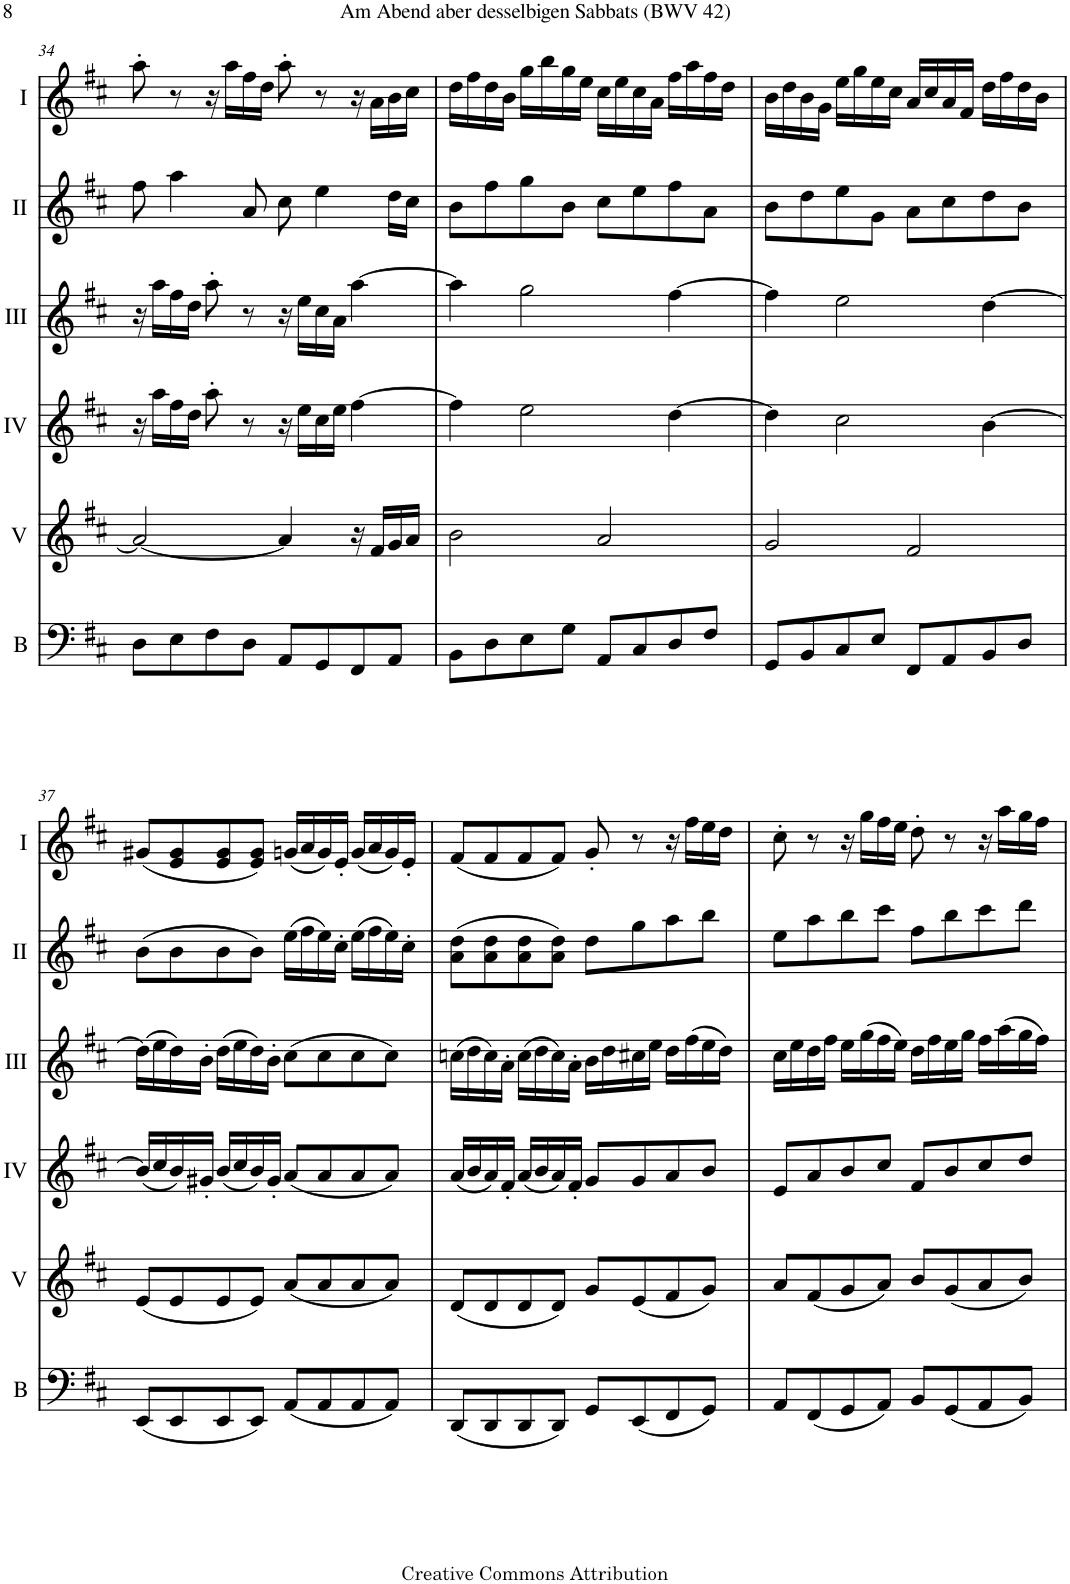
**kern	**kern	**kern	**kern	**kern	**kern
*part6	*part5	*part4	*part3	*part2	*part1
*staff6	*staff5	*staff4	*staff3	*staff2	*staff1
*I"Bass	*I"Acc. 5	*I"Acc. 4	*I"Acc. 3	*I"Acc. 2	*I"Acc. 1
*I'B	*	*	*	*	*
!!LO:PB:g=z
*clefF4	*clefG2	*clefG2	*clefG2	*clefG2	*clefG2
*Trd7c12	*Trd7c12	*	*	*Trd7c12	*
*k[f#c#]	*k[f#c#]	*k[f#c#]	*k[f#c#]	*k[f#c#]	*k[f#c#]
*M2/2	*M2/2	*M2/2	*M2/2	*M2/2	*M2/2
*met(c|)	*met(c|)	*met(c|)	*met(c|)	*met(c|)	*met(c|)
=34	=34	=34	=34	=34	=34
8D\L	2a/_	16r	16r	8ff#\	8aa'\
.	.	16aa\LL	16aa\LL	.	.
8E\	.	16ff#\	16ff#\	4aa\	8r
.	.	16dd\JJ	16dd\JJ	.	.
8F#\	.	8aa'\	8aa'\	.	16r
.	.	.	.	.	16aa\LL
8D\J	.	8r	8r	8a/	16ff#\
.	.	.	.	.	16dd\JJ
8AA/L	4a/]	16r	16r	8cc#\	8aa'\
.	.	16ee\LL	16ee\LL	.	.
8GG/	.	16cc#\	16cc#\	4ee\	8r
.	.	16ee\JJ	16a\JJ	.	.
8FF#/	16r	[4ff#\	[4aa\	.	16r
.	16f#/LL	.	.	.	16a\LL
8AA/J	16g/	.	.	16dd\LL	16b\
.	16a/JJ	.	.	16cc#\JJ	16cc#\JJ
=35	=35	=35	=35	=35	=35
8BB\L	2b\	4ff#\]	4aa\]	8b\L	16dd\LL
.	.	.	.	.	16ff#\
8D\	.	.	.	8ff#\	16dd\
.	.	.	.	.	16b\JJ
8E\	.	2ee\	2gg\	8gg\	16gg\LL
.	.	.	.	.	16bb\
8G\J	.	.	.	8b\J	16gg\
.	.	.	.	.	16ee\JJ
8AA/L	2a/	.	.	8cc#\L	16cc#\LL
.	.	.	.	.	16ee\
8C#/	.	.	.	8ee\	16cc#\
.	.	.	.	.	16a\JJ
8D/	.	[4dd\	[4ff#\	8ff#\	16ff#\LL
.	.	.	.	.	16aa\
8F#/J	.	.	.	8a\J	16ff#\
.	.	.	.	.	16dd\JJ
=36	=36	=36	=36	=36	=36
8GG/L	2g/	4dd\]	4ff#\]	8b\L	16b\LL
.	.	.	.	.	16dd\
8BB/	.	.	.	8dd\	16b\
.	.	.	.	.	16g\JJ
8C#/	.	2cc#\	2ee\	8ee\	16ee\LL
.	.	.	.	.	16gg\
8E/J	.	.	.	8g\J	16ee\
.	.	.	.	.	16cc#\JJ
8FF#/L	2f#/	.	.	8a\L	16a/LL
.	.	.	.	.	16cc#/
8AA/	.	.	.	8cc#\	16a/
.	.	.	.	.	16f#/JJ
8BB/	.	[4b\	[4dd\	8dd\	16dd\LL
.	.	.	.	.	16ff#\
8D/J	.	.	.	8b\J	16dd\
.	.	.	.	.	16b\JJ
!!LO:LB:g=z
=37	=37	=37	=37	=37	=37
(8EE/L	(8e/L	(16b/LL]	(16dd\LL]	(8b\L	(8g#X/L
.	.	16cc#/	16ee\	.	.
8EE/	8e/	16b/)	16dd\)	8b\	8e/ 8g#/
.	.	16g#X'/JJ	16b'\JJ	.	.
8EE/	8e/	(16b/LL	(16dd\LL	8b\	8e/ 8g#/
.	.	16cc#/	16ee\	.	.
8EE/J)	8e/J)	16b/)	16dd\)	8b\J)	8e/ 8g#/J)
.	.	16g#'/JJ	16b'\JJ	.	.
(8AA/L	(8a/L	(8a/L	(8cc#\L	(16ee\LL	(16gn/LL
.	.	.	.	16ff#\	16a/
8AA/	8a/	8a/	8cc#\	16ee\)	16g/)
.	.	.	.	16cc#'\JJ	16e'/JJ
8AA/	8a/	8a/	8cc#\	(16ee\LL	(16g/LL
.	.	.	.	16ff#\	16a/
8AA/J)	8a/J)	8a/J)	8cc#\J)	16ee\)	16g/)
.	.	.	.	16cc#'\JJ	16e'/JJ
=38	=38	=38	=38	=38	=38
(8DD/L	(8d/L	(16a/LL	(16ccn\LL	(8a\ 8dd\L	(8f#/L
.	.	16b/	16dd\	.	.
8DD/	8d/	16a/)	16cc\)	8a\ 8dd\	8f#/
.	.	16f#'/JJ	16a'\JJ	.	.
8DD/	8d/	(16a/LL	(16cc\LL	8a\ 8dd\	8f#/
.	.	16b/	16dd\	.	.
8DD/J)	8d/J)	16a/)	16cc\)	8a\ 8dd\J)	8f#/J)
.	.	16f#'/JJ	16a'\JJ	.	.
8GG/L	8g/L	8g/L	16b\LL	8dd\L	8g'/
.	.	.	16dd\	.	.
(8EE/	(8e/	8g/	16cc#X\	8gg\	8r
.	.	.	16ee\JJ	.	.
8FF#/	8f#/	8a/	16dd\LL	8aa\	16r
.	.	.	(16ff#\	.	16ff#\LL
8GG/J)	8g/J)	8b/J	16ee\	8bb\J	16ee\
.	.	.	16dd\JJ)	.	16dd\JJ
=39	=39	=39	=39	=39	=39
8AA/L	8a/L	8e/L	16cc#\LL	8ee\L	8cc#'\
.	.	.	16ee\	.	.
(8FF#/	(8f#/	8a/	16dd\	8aa\	8r
.	.	.	16ff#\JJ	.	.
8GG/	8g/	8b/	16ee\LL	8bb\	16r
.	.	.	(16gg\	.	16gg\LL
8AA/J)	8a/J)	8cc#/J	16ff#\	8ccc#\J	16ff#\
.	.	.	16ee\JJ)	.	16ee\JJ
8BB/L	8b/L	8f#/L	16dd\LL	8ff#\L	8dd'\
.	.	.	16ff#\	.	.
(8GG/	(8g/	8b/	16ee\	8bb\	8r
.	.	.	16gg\JJ	.	.
8AA/	8a/	8cc#/	16ff#\LL	8ccc#\	16r
.	.	.	(16aa\	.	16aa\LL
8BB/J)	8b/J)	8dd/J	16gg\	8ddd\J	16gg\
.	.	.	16ff#\JJ)	.	16ff#\JJ
=	=	=	=	=	=
*-	*-	*-	*-	*-	*-
